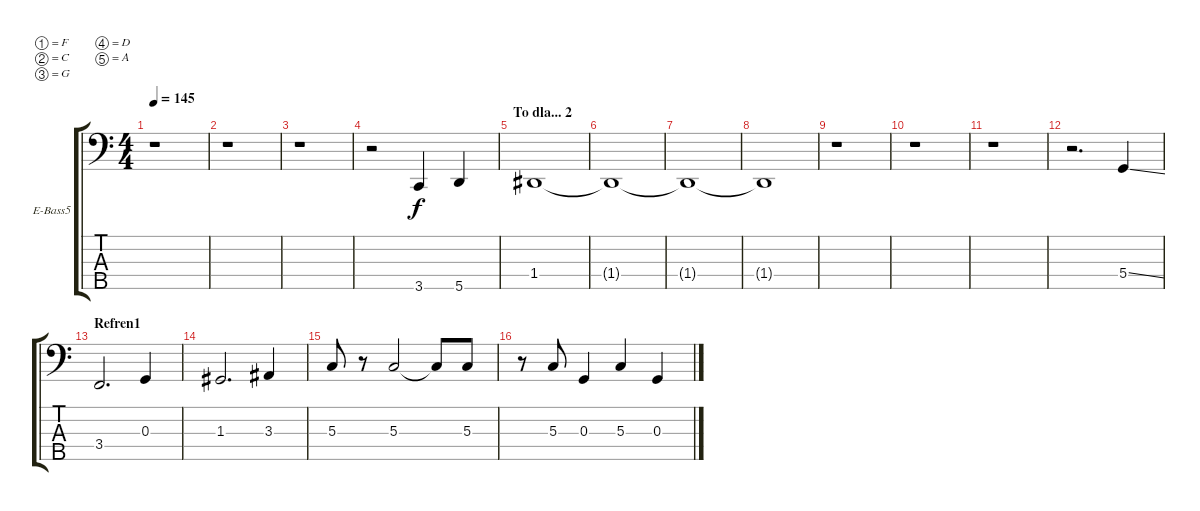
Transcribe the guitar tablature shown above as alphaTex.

\bracketExtendMode groupsimilarinstruments
\firstSystemTrackNameOrientation horizontal
\otherSystemsTrackNameOrientation horizontal
\track ("Bas" "E-Bass5") {instrument electricbasspick}
\staff {score tabs}
\tuning (F2 C2 G1 D1 A0)
\ts (4 4)
\tempo 145
\clef f4
\ks c
r.1{dy f} |
r.1 |
r.1 |
r.2 3.5.4 5.5.4 |
\section ("" "To dla... 2")
1.4.1 |
1.4{t}.1 |
1.4{t}.1 |
1.4{t}.1 |
r.1 |
r.1 |
r.1 |
r.2{d} 5.4{ss}.4 |
\section ("" "Refren1")
3.4.2{d} 0.3.4 |
1.3.2{d} 3.3.4 |
5.3.8 r.8 5.3.2 5.3{t}.8 5.3.8 |
r.8 5.3.8 0.3.4 5.3.4 0.3.4
